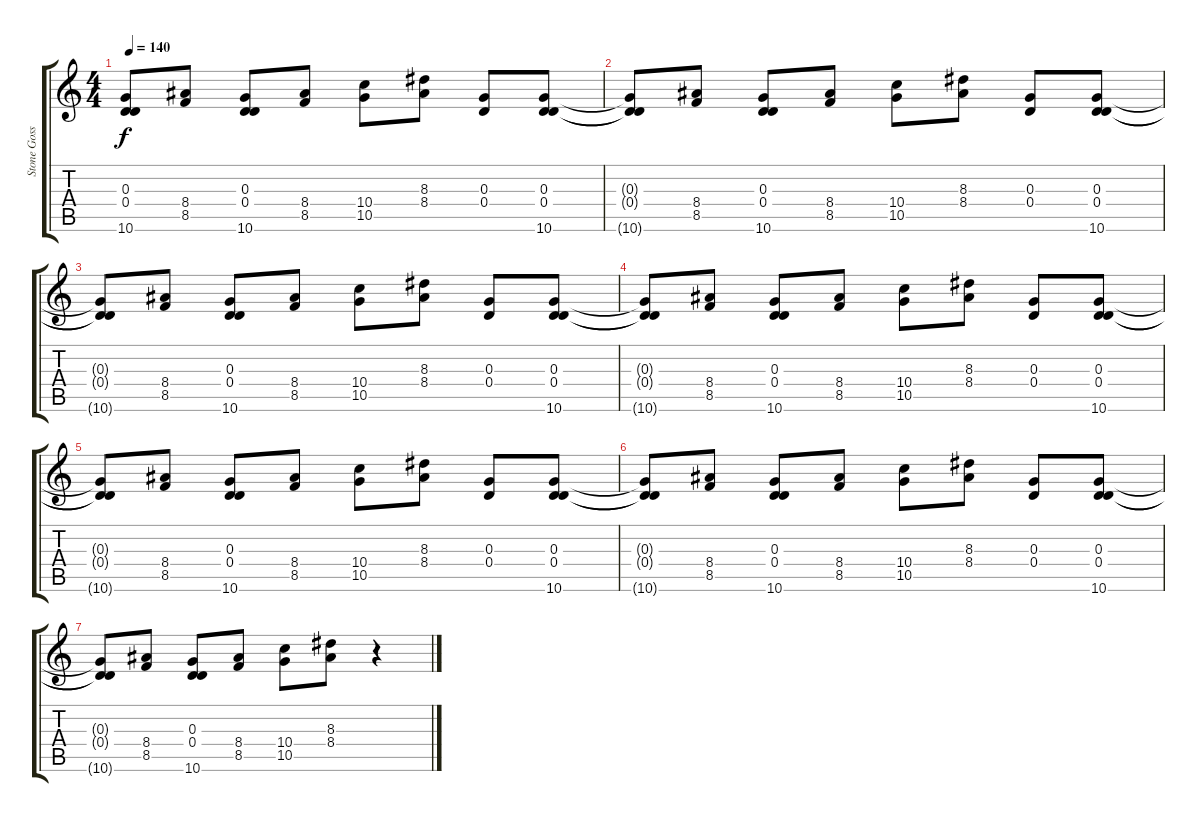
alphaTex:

\track ("Stone Gossard" "Stone Goss") {instrument distortionguitar}
\staff {score tabs}
\tuning (E4 B3 G3 D3 A2 E2) {hide}
\ts (4 4)
\tempo 140
\clef g2
\ks c
(0.3{t} 0.4{t} 10.6{t}).8{dy f} (8.4 8.5).8 (0.3 0.4 10.6).8 (8.4 8.5).8 (10.4 10.5).8 (8.3 8.4).8 (0.3 0.4).8 (0.3 0.4 10.6).8 |
(0.3{t} 0.4{t} 10.6{t}).8 (8.4 8.5).8 (0.3 0.4 10.6).8 (8.4 8.5).8 (10.4 10.5).8 (8.3 8.4).8 (0.3 0.4).8 (0.3 0.4 10.6).8 |
(0.3{t} 0.4{t} 10.6{t}).8 (8.4 8.5).8 (0.3 0.4 10.6).8 (8.4 8.5).8 (10.4 10.5).8 (8.3 8.4).8 (0.3 0.4).8 (0.3 0.4 10.6).8 |
(0.3{t} 0.4{t} 10.6{t}).8 (8.4 8.5).8 (0.3 0.4 10.6).8 (8.4 8.5).8 (10.4 10.5).8 (8.3 8.4).8 (0.3 0.4).8 (0.3 0.4 10.6).8 |
(0.3{t} 0.4{t} 10.6{t}).8 (8.4 8.5).8 (0.3 0.4 10.6).8 (8.4 8.5).8 (10.4 10.5).8 (8.3 8.4).8 (0.3 0.4).8 (0.3 0.4 10.6).8 |
(0.3{t} 0.4{t} 10.6{t}).8 (8.4 8.5).8 (0.3 0.4 10.6).8 (8.4 8.5).8 (10.4 10.5).8 (8.3 8.4).8 (0.3 0.4).8 (0.3 0.4 10.6).8 |
(0.3{t} 0.4{t} 10.6{t}).8 (8.4 8.5).8 (0.3 0.4 10.6).8 (8.4 8.5).8 (10.4 10.5).8 (8.3 8.4).8 r.4
